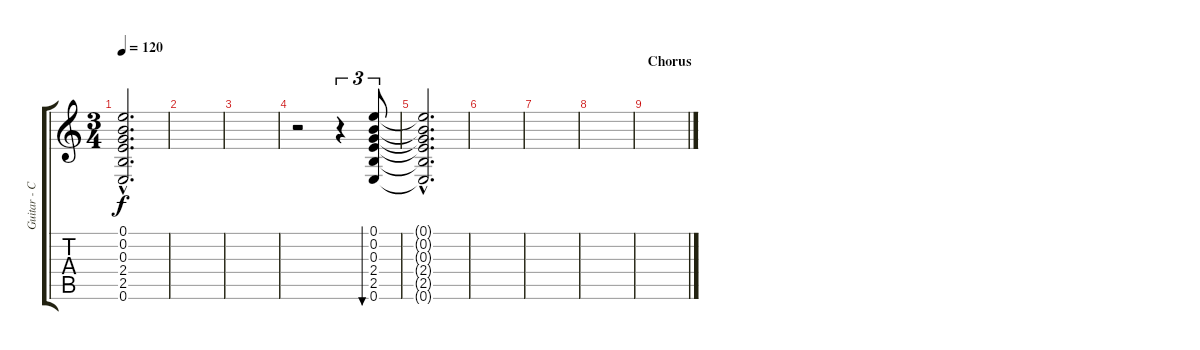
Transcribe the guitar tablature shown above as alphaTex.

\track ("Guitar - Clean w/Chorus" "Guitar - C") {instrument electricguitarclean}
\staff {score tabs}
\tuning (E4 B3 G3 D3 A2 E2) {hide}
\ts (3 4)
\tempo 120
\clef g2
\ks c
(0.1{hac t} 0.2{hac t} 0.3{hac t} 2.4{hac t} 2.5{hac t} 0.6{hac t}).2{d dy f} |
|
|
r.2 r.4{tu (3 2)} (0.1 0.2 0.3 2.4 2.5 0.6).8{tu (3 2) bu 480} |
(0.1{hac t} 0.2{hac t} 0.3{hac t} 2.4{hac t} 2.5{hac t} 0.6{hac t}).2{d} |
|
|
|
\section ("" "Chorus")
